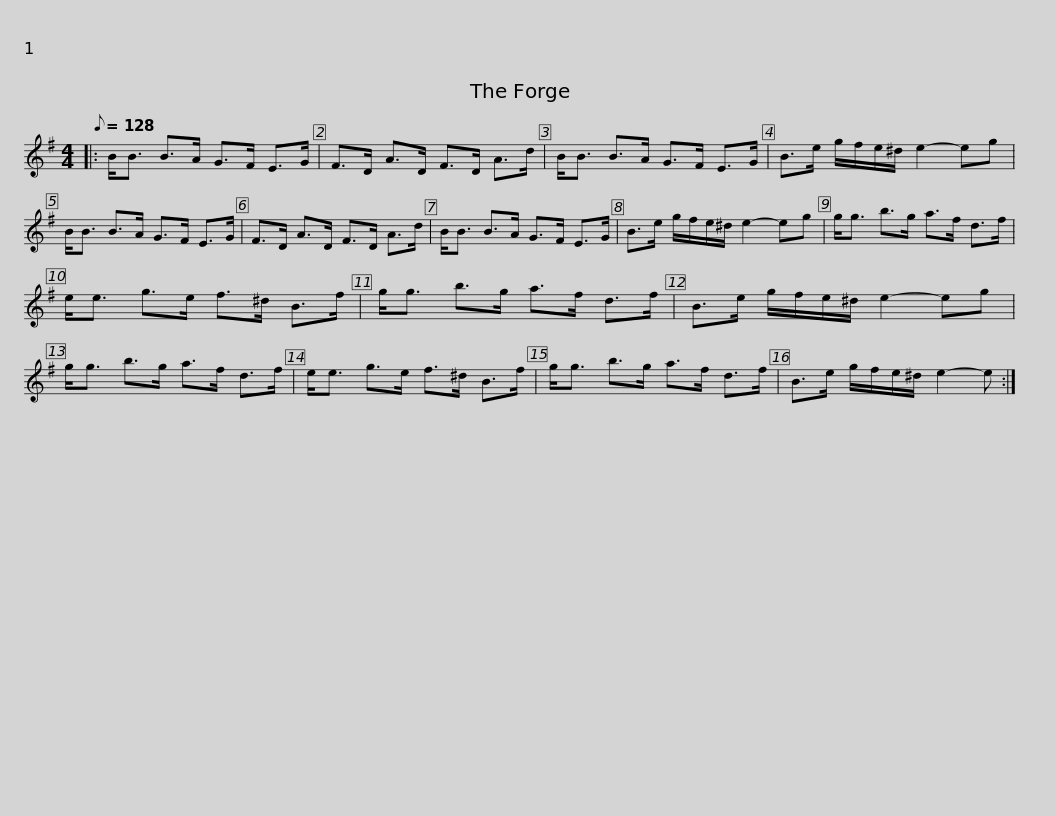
X:1
L:1/8
Q:1/8=128
M:4/4
I:linebreak $
K:Emin
V:1 treble
V:1
|: B<B B>A G>F E>G | F>D A>D F>D A>d | B<B B>A G>F E>G | B>e g/f/e/^d/ e2- eg |$ B<B B>A G>F E>G | %5
 F>D A>D F>D A>d | B<B B>A G>F E>G | B>e g/f/e/^d/ e2- eg |$ g<g b>g a>f d>f | e<e g>e f>^d B>f | %10
 g<g b>g a>f d>f | B>e g/f/e/^d/ e2- eg |$ g<g b>g a>f d>f | e<e g>e f>^d B>f | g<g b>g a>f d>f | %15
 B>e g/f/e/^d/ e2- e :| %16
